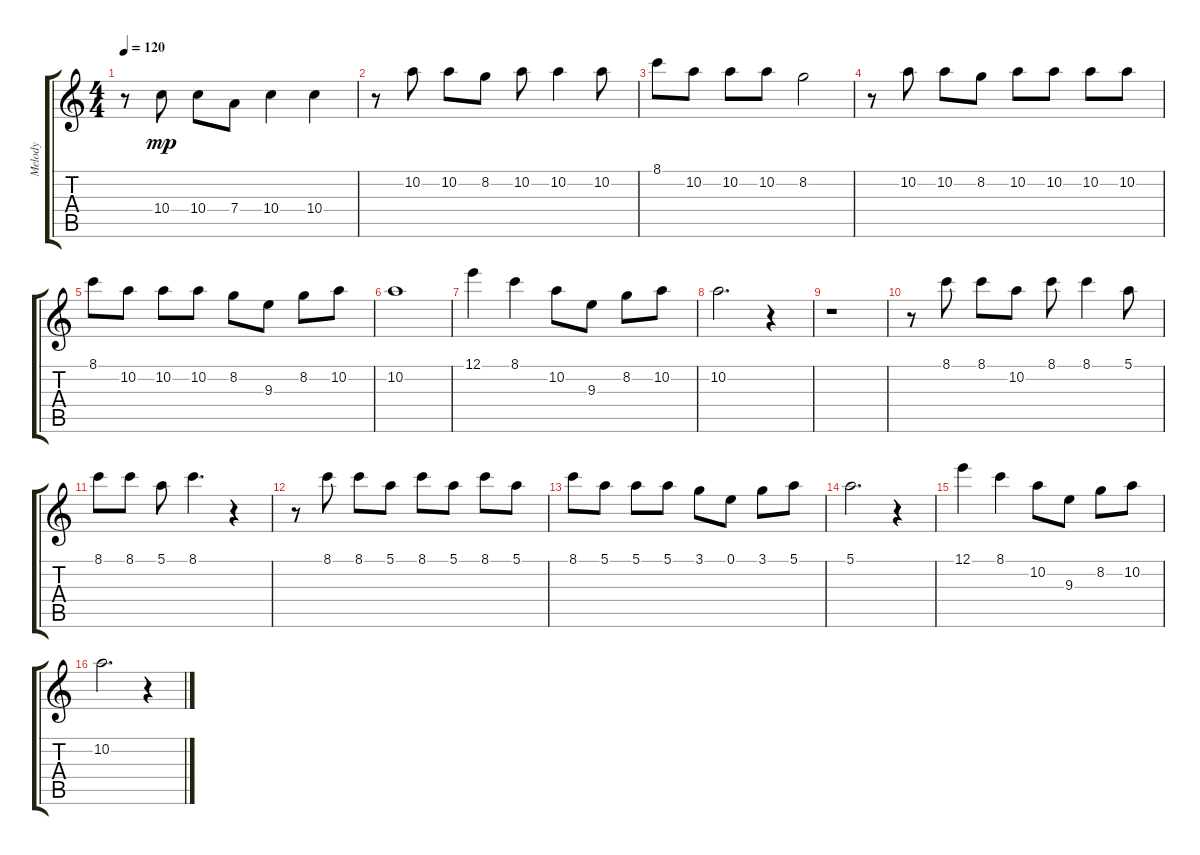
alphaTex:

\track ("Melody" "Melody") {instrument electricguitarclean}
\staff {score tabs}
\tuning (E4 B3 G3 D3 A2 E2) {hide}
\ts (4 4)
\tempo 120
\clef g2
\ks c
r.8{dy mp} 10.4.8 10.4.8 7.4.8 10.4.4 10.4.4 |
r.8 10.2.8 10.2.8 8.2.8 10.2.8 10.2.4 10.2.8 |
8.1.8 10.2.8 10.2.8 10.2.8 8.2.2 |
r.8 10.2.8 10.2.8 8.2.8 10.2.8 10.2.8 10.2.8 10.2.8 |
8.1.8 10.2.8 10.2.8 10.2.8 8.2.8 9.3.8 8.2.8 10.2.8 |
10.2.1 |
12.1.4 8.1.4 10.2.8 9.3.8 8.2.8 10.2.8 |
10.2.2{d} r.4 |
r.1 |
r.8 8.1.8 8.1.8 10.2.8 8.1.8 8.1.4 5.1.8 |
8.1.8 8.1.8 5.1.8 8.1.4{d} r.4 |
r.8 8.1.8 8.1.8 5.1.8 8.1.8 5.1.8 8.1.8 5.1.8 |
8.1.8 5.1.8 5.1.8 5.1.8 3.1.8 0.1.8 3.1.8 5.1.8 |
5.1.2{d} r.4 |
12.1.4 8.1.4 10.2.8 9.3.8 8.2.8 10.2.8 |
10.2.2{d} r.4
